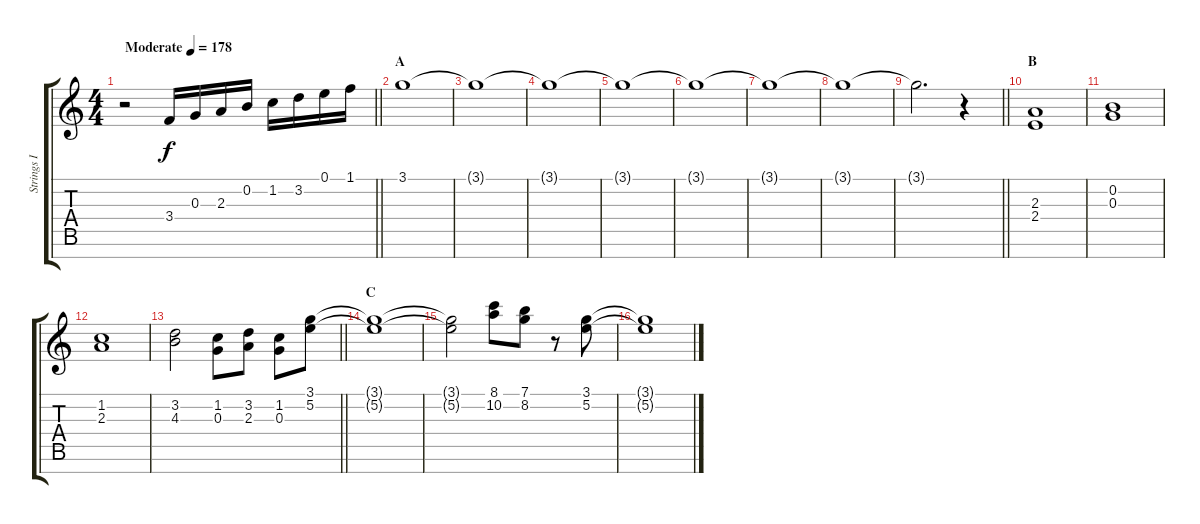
\track ("Strings I" "Strings I") {instrument stringensemble1}
\staff {score tabs}
\tuning (E5 B4 G4 D4 A3 E3 B2) {hide}
\ts (4 4)
\tempo (178 "Moderate")
\clef g2
\barLineRight lightlight
\ks c
r.2{dy f instrument stringensemble1} 3.4.16 0.3.16 2.3.16 0.2.16 1.2.16 3.2.16 0.1.16 1.1.16 |
\section ("" "A")
3.1.1 |
3.1{t}.1 |
3.1{t}.1 |
3.1{t}.1 |
3.1{t}.1 |
3.1{t}.1 |
3.1{t}.1 |
\barLineRight lightlight
3.1{t}.2{d} r.4 |
\section ("" "B")
(2.3 2.4).1 |
(0.2 0.3).1 |
(1.2 2.3).1 |
\barLineRight lightlight
(3.2 4.3).2 (1.2 0.3).8 (3.2 2.3).8 (1.2 0.3).8 (3.1 5.2).8 |
\section ("" "C")
(3.1{t} 5.2{t}).1 |
(3.1{t} 5.2{t}).2 (8.1 10.2).8 (7.1 8.2).8 r.8 (3.1 5.2).8 |
(3.1{t} 5.2{t}).1
